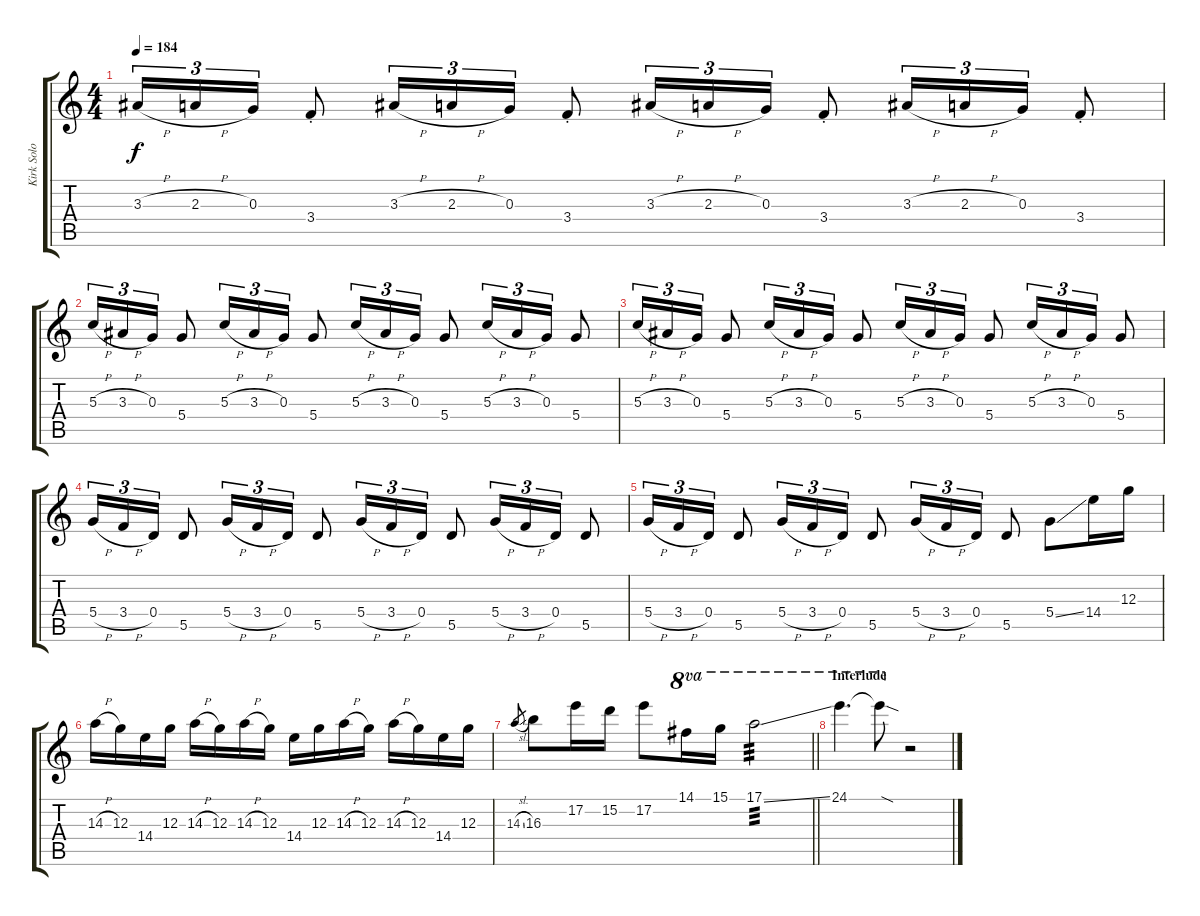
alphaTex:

\track ("Kirk Solo" "Kirk Solo") {instrument distortionguitar}
\staff {score tabs}
\tuning (E4 B3 G3 D3 A2 D2) {hide}
\ts (4 4)
\tempo 184
\clef g2
\ks c
3.3{h}.16{tu (3 2) dy f} 2.3{h}.16{tu (3 2)} 0.3.16{tu (3 2)} 3.4{st}.8 3.3{h}.16{tu (3 2)} 2.3{h}.16{tu (3 2)} 0.3.16{tu (3 2)} 3.4{st}.8 3.3{h}.16{tu (3 2)} 2.3{h}.16{tu (3 2)} 0.3.16{tu (3 2)} 3.4{st}.8 3.3{h}.16{tu (3 2)} 2.3{h}.16{tu (3 2)} 0.3.16{tu (3 2)} 3.4{st}.8 |
5.3{h}.16{tu (3 2)} 3.3{h}.16{tu (3 2)} 0.3.16{tu (3 2)} 5.4.8 5.3{h}.16{tu (3 2)} 3.3{h}.16{tu (3 2)} 0.3.16{tu (3 2)} 5.4.8 5.3{h}.16{tu (3 2)} 3.3{h}.16{tu (3 2)} 0.3.16{tu (3 2)} 5.4.8 5.3{h}.16{tu (3 2)} 3.3{h}.16{tu (3 2)} 0.3.16{tu (3 2)} 5.4.8 |
5.3{h}.16{tu (3 2)} 3.3{h}.16{tu (3 2)} 0.3.16{tu (3 2)} 5.4.8 5.3{h}.16{tu (3 2)} 3.3{h}.16{tu (3 2)} 0.3.16{tu (3 2)} 5.4.8 5.3{h}.16{tu (3 2)} 3.3{h}.16{tu (3 2)} 0.3.16{tu (3 2)} 5.4.8 5.3{h}.16{tu (3 2)} 3.3{h}.16{tu (3 2)} 0.3.16{tu (3 2)} 5.4.8 |
5.4{h}.16{tu (3 2)} 3.4{h}.16{tu (3 2)} 0.4.16{tu (3 2)} 5.5.8 5.4{h}.16{tu (3 2)} 3.4{h}.16{tu (3 2)} 0.4.16{tu (3 2)} 5.5.8 5.4{h}.16{tu (3 2)} 3.4{h}.16{tu (3 2)} 0.4.16{tu (3 2)} 5.5.8 5.4{h}.16{tu (3 2)} 3.4{h}.16{tu (3 2)} 0.4.16{tu (3 2)} 5.5.8 |
5.4{h}.16{tu (3 2)} 3.4{h}.16{tu (3 2)} 0.4.16{tu (3 2)} 5.5.8 5.4{h}.16{tu (3 2)} 3.4{h}.16{tu (3 2)} 0.4.16{tu (3 2)} 5.5.8 5.4{h}.16{tu (3 2)} 3.4{h}.16{tu (3 2)} 0.4.16{tu (3 2)} 5.5.8 5.4{ss}.8 14.4.16 12.3.16 |
14.3{h}.16 12.3.16 14.4.16 12.3.16 14.3{h}.16 12.3.16 14.3{h}.16 12.3.16 14.4.16 12.3.16 14.3{h}.16 12.3.16 14.3{h}.16 12.3.16 14.4.16 12.3.16 |
\barLineRight lightlight
14.3{sl}.8{gr} 16.3.8 17.2.16 15.2.16 17.2.8 14.1.16{ot 8va} 15.1.16{ot 8va} 17.1{ss}.2{ot 8va tp 3} |
\section ("" "Interlude")
24.1.4{d ot 8va} 24.1{sod t}.8{ot 8va} r.2
